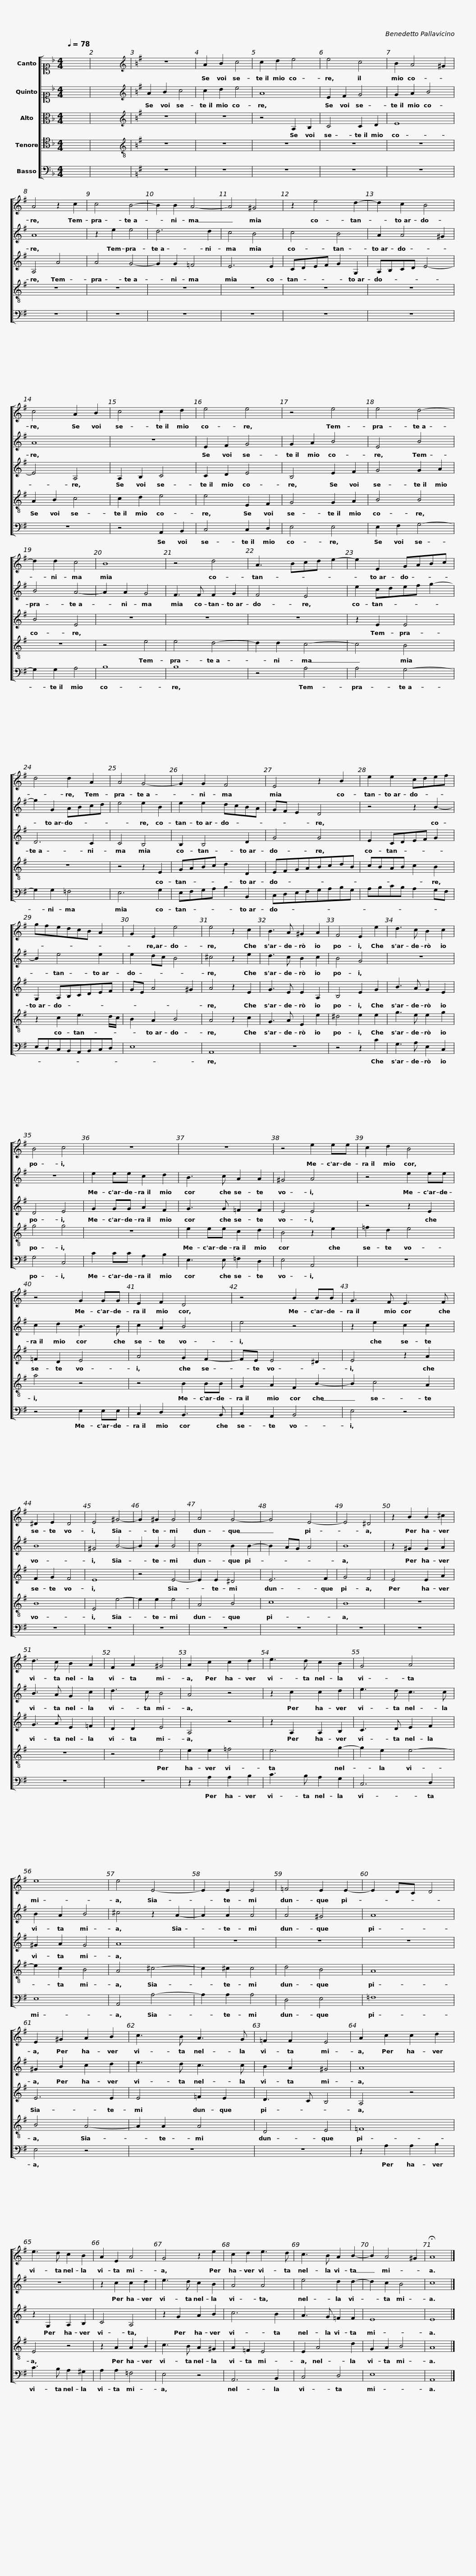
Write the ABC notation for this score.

X:1
%%score [ 1 2 3 4 5 ]
L:1/8
Q:1/4=78
M:4/4
I:linebreak $
K:F
V:1 alto1
V:2 alto1
V:3 alto
V:4 tenor
V:5 bass
V:1
 x8 | x8 |[K:G][K:treble] z8 | A2 B2 c4 | c2 d2 e4 | %5
 e4 c4 | B2 A4 ^G2 | A4 z2 c2 |$ c4 B4- | B2 B2 A4- | %10
 A4 ^G4 | z2 e4 d2- | d2 c2 B4 | c4 A2 B2 | c4 c2 d2 |$ %15
 e4 e4 | z4 e4 | e4 d4- | d2 d2 c4 | B8 | %20
 z4 d4 | A3 Bcd e2- |$ e2 E2 GABc | d4 d2 A2 | A4 G4- | %25
 G2 G2 F4 | E4 z2 B2 | e2 e2 cdef | gfedcB A2 |$ G2 E2 e4 | %30
 e4 z2 c2 | B3 A ^G2 A2 | F4 E2 e2 | d3 c B2 c2 | B4 c4 | %35
 z8 |$ z8 | z4 e2 ee | c2 d2 B4 | z4 G2 GG | %40
 E2 F2 D4 | z4 B2 BB |$ G3 F E3 F | ^D2 E2 D4 | E4 ^G4- | %45
 G2 ^G2 G4 | A4 G4- | G4 E4- | E4 ^D4 | z2 B2 B2 ^c2 |$ %50
 d3 c B2 A2 | F2 A2 ^G4 | A2 c2 c2 d2 | e3 d c2 B2 | G4 A4 | %55
 e8 | e4 E4- | E2 E2 E4 |$ =F4 E2 E2- | E2 DC D4 | %60
 E2 ^G2 A2 B2 | c3 B A3 G | =F2 F2 E4 | A2 c2 c2 d2 | e3 d c2 B2 |$ %65
 A2 E2 A4 | G4 z2 e2 | c2 d2 e3 d | c3 B A2 B2- | B2 A4 ^G2 | %70
 !fermata!A8 |] %71
V:2
 x8 | x8 |[K:G][K:treble] A2 B2 c4 | c2 d2 e4 | A8 | %5
 E2 F2 G4 | G2 A2 B4 | A8 |$ z2 e2 e4 | d6 d2 | %10
 c4 B4 | c4 B4 | A2 A4 ^G2 | A8 | z8 |$ %15
 E2 F2 G4 | G2 A2 B4 | E4 B4 | B4 A4- | A2 A2 G4 | %20
 F3 F F2 G2 | F4 E4 |$ e2 cdef g2- | g2 G2 ABcd | e4 e2 B2 | %25
 e2 e2 dcBA | GF E2 D4 | z4 z2 B2- | B2 e4 e2 |$ e2 dc B4 | %30
 ^c4 z2 e2 | d3 c B2 c2 | B4 G4 | z8 | z8 | %35
 e2 ee c2 d2 |$ B3 c A2 A2 | ^G4 A4 | z4 e2 ee | c2 d2 B3 B | %40
 c2 A2 B4 | e4 z4 |$ z2 e2 c2 c2 | B8 | ^G4 B4- | %45
 B2 B2 B4 | c4 B2 B2- | B2 AG A4 | B8 | z2 ^G2 G2 A2 |$ %50
 B3 A G2 c2 | d3 c B4 | A4 z4 | z2 c2 c2 d2 | e3 d c3 c | %55
 B2 A2 B4 | ^c4 z2 A2- | A2 A2 A4 |$ A4 ^G4 | A8 | %60
 ^G2 B2 c2 d2 | e3 d c3 c | B2 A2 ^G4 | A8 | z8 |$ %65
 z2 c2 c2 d2 | e3 d c2 B2 | A4 A4 | e4 d2 d2- | d2 c2 B4 | %70
 c8 |] %71
V:3
 x8 | x8 |[K:G][K:treble] z8 | z8 | z4 A,2 B,2 | %5
 C4 C2 D2 | E8 | A,4 A4 |$ A4 G4- | G2 G2 =F4 | %10
 E6 E2 | CDEF G2 G,2 | A,B,CD E4- | E4 A,4 | A,2 B,2 C4 |$ %15
 C2 D2 E4 | B,4 E2 F2 | G4 G2 A2 | B4 E4 | z8 | %20
 z8 | z8 |$ z2 E2 E4 | D6 C2 | C4 B,4 | %25
 B,2 B,4 D2 | G4 G4 | E2 CDEF G2 | G,2 A,B,CDEF |$ GE A4 ^G2 | %30
 A4 z2 E2 | G3 E E2 A,2 | B,4 E2 G2 | B3 A G2 E2 | D4 E4 | %35
 G2 GG A2 F2 |$ G3 G =F2 F2 | E4 E4 | z4 z2 E2 | =F2 D2 E4 | %40
 A4 G2 F2- | FE E4 ^D2 |$ E4 z2 A2 | F2 G2 F4 | E8 | %45
 z4 E4- | E2 E2 ^D4 | E6 F2 | G4 F4 | E4 E2 A2 |$ %50
 G3 A E2 =F2 | D2 D2 E4 | A,4 z4 | z2 A,2 A,2 B,2 | C3 D E2 F2 | %55
 ^G2 A2 G4 | A8 | z8 |$ z8 | z8 | %60
 E6 E2 | E4 =F2 E2 | D3 C B,4 | A,4 z4 | z2 G,2 A,2 B,2 |$ %65
 C4 A,4 | z2 G2 A2 B2 | c6 B2 | A3 G =F2 F2 | E8 | %70
 E8 |] %71
V:4
 x8 | x8 |[K:G][K:treble-8] z8 | z8 | z8 | %5
 z8 | z8 | z8 |$ z8 | z8 | %10
 z8 | z8 | z8 | A2 B2 c4 | c2 d2 e4 |$ %15
 e4 E2 F2 | G4 G2 A2 | B4 B4 | z8 | z4 e4 | %20
 e4 d4- | d2 d2 c4- |$ c4 B4 | z8 | z4 z2 E2 | %25
 GABc d2 D2 | EFGABcdB | cBAB c2 B2 | z2 c2 e3 d/c/ |$ B2 A2 B4 | %30
 A4 z2 c2 | G3 A E2 e2 | ^d4 e2 e2 | g3 e e2 g2 | g4 g4 | %35
 z8 |$ e2 ee c2 d2 | B4 z2 e2 | =f2 d2 e4 | a4 z4 | %40
 z4 B2 BB | G2 A2 F2 B2- |$ B2 c4 A2 | B8 | E4 e4- | %45
 e2 e2 e4 | A4 B4 | c8 | B8 | z8 |$ %50
 z8 | z4 e4 | e2 e2 =f4 | e6 g2- | g2 e2 e4- | %55
 e2 c2 B4 | A4 ^c4- | c2 ^c2 c4 |$ d4 B4 | A8 | %60
 B4 A4- | A2 A2 A4 | D4 E4 | =F8 | E4 z4 |$ %65
 z2 A2 A2 B2 | c3 B A2 ^G2 | A2 =F2 E4 | E2 A4 d2 | G2 A2 B4 | %70
 A8 |] %71
V:5
 x8 | x8 |[K:G] z8 | z8 | z8 | %5
 z8 | z8 | z8 |$ z8 | z8 | %10
 z8 | z8 | z8 | z8 | z4 A,,2 B,,2 |$ %15
 C,4 C,2 D,2 | E,4 E,4 | E,2 F,2 G,4- | G,2 G,2 A,4 | B,8 | %20
 B,8 | z4 A,4 |$ A,4 G,4- | G,2 G,2 =F,4 | E,6 G,2 | %25
 E,F,G,A, B,2 B,,2 | C,D,E,F,G,A,B,G, | A,B,CB, A,2 G,F, | E,D,C,B,,A,,B,,C,D, |$ E,8 | %30
 A,,8 | z8 | z4 z2 C2 | G,3 A, E,2 C,2 | G,4 C,4 | %35
 C2 CC A,2 B,2 |$ E,3 E, =F,2 D,2 | E,4 A,,4 | z8 | z4 E,2 E,E, | %40
 C,2 D,2 B,,3 B,, | C,2 A,,2 B,,4 |$ E,4 z4 | z8 | z8 | %45
 z8 | z8 | z8 | z8 | z8 |$ %50
 z8 | z8 | z2 A,2 A,2 B,2 | C3 B, A,2 G,2 | C,6 D,2 | %55
 E,8 | A,,4 A,4- | A,2 A,2 A,4 |$ D,4 E,4 | =F,8 | %60
 E,4 z4 | z8 | z8 | z2 A,2 A,2 B,2 | C3 B, A,2 ^G,2 |$ %65
 A,2 A,2 =F,4 | E,4 z4 | A,,6 B,,2 | C,4 D,4 | E,8 | %70
 A,,8 |] %71
